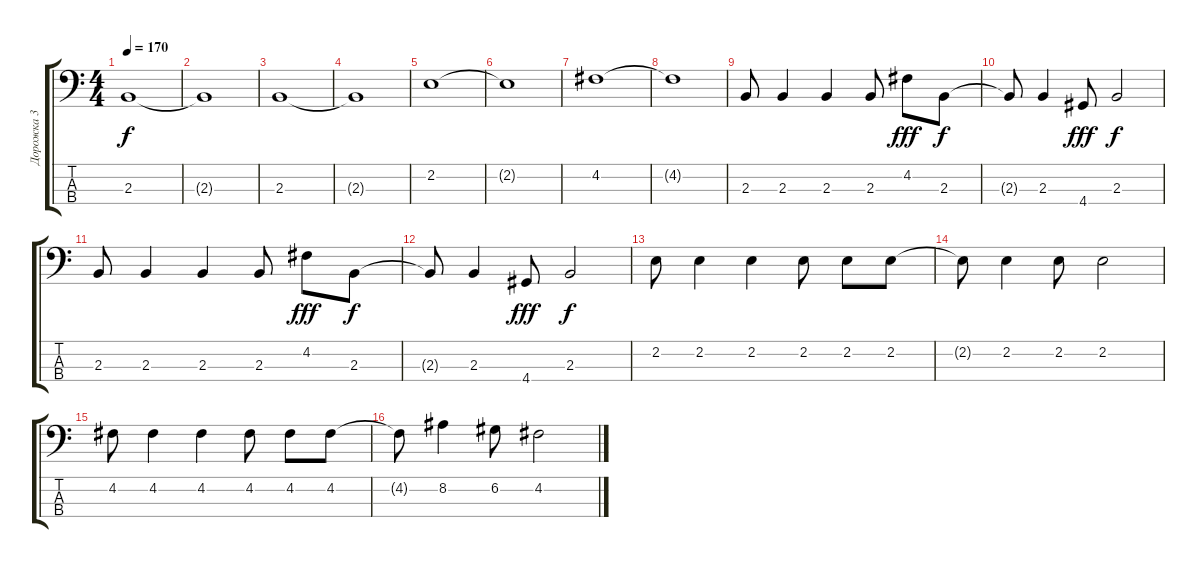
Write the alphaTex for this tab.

\track ("Дорожка 3" "Дорожка 3") {instrument electricbasspick}
\staff {score tabs}
\tuning (G2 D2 A1 E1) {hide}
\ts (4 4)
\tempo 170
\clef f4
\ks c
2.3.1{dy f} |
2.3{t}.1 |
2.3.1 |
2.3{t}.1 |
2.2.1 |
2.2{t}.1 |
4.2.1 |
4.2{t}.1 |
2.3.8 2.3.4 2.3.4 2.3.8 4.2.8{dy fff} 2.3.8{dy f} |
2.3{t}.8 2.3.4 4.4.8{dy fff} 2.3.2{dy f} |
2.3.8 2.3.4 2.3.4 2.3.8 4.2.8{dy fff} 2.3.8{dy f} |
2.3{t}.8 2.3.4 4.4.8{dy fff} 2.3.2{dy f} |
2.2.8 2.2.4 2.2.4 2.2.8 2.2.8 2.2.8 |
2.2{t}.8 2.2.4 2.2.8 2.2.2 |
4.2.8 4.2.4 4.2.4 4.2.8 4.2.8 4.2.8 |
4.2{t}.8 8.2.4 6.2.8 4.2.2
